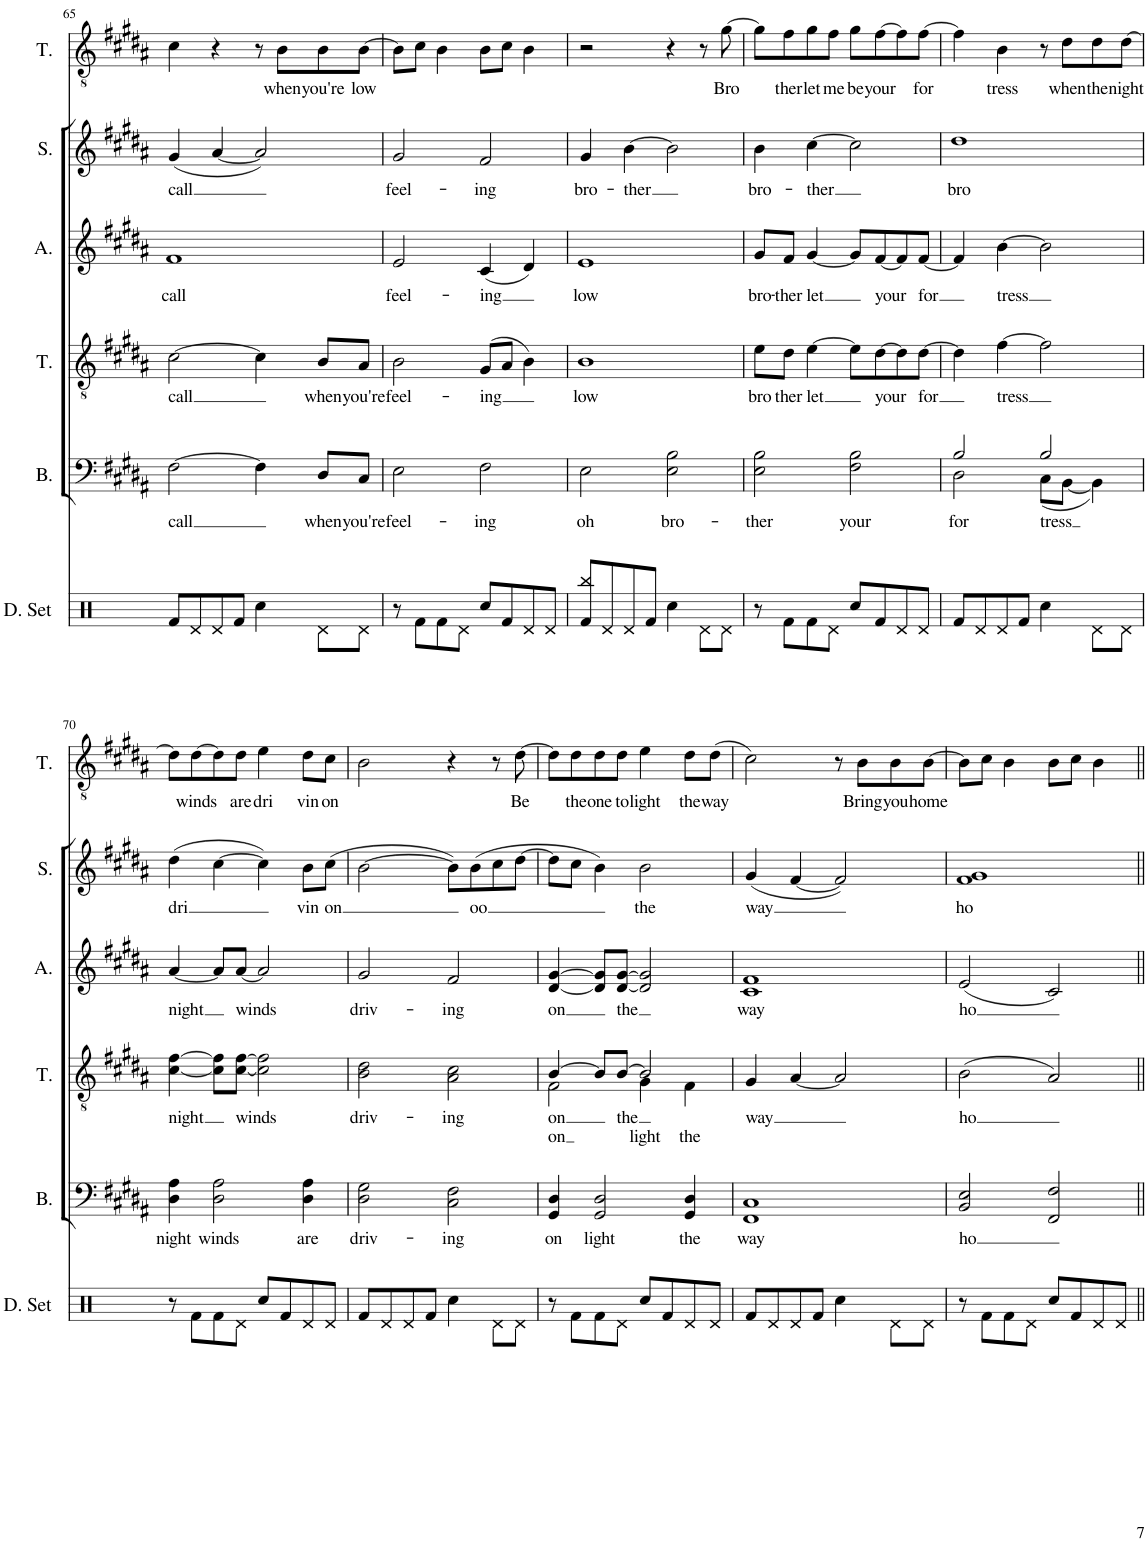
**kern	**text	**kern	**text	**text	**kern	**text	**kern	**text	**kern	**text
*part5	*part5	*part4	*part4	*part4	*part3	*part3	*part2	*part2	*part1	*part1
*staff5	*staff5	*staff4	*staff4	*staff4	*staff3	*staff3	*staff2	*staff2	*staff1	*staff1
*I"Bass	*	*I"Tenor	*	*	*I"Alto	*	*I"Soprano	*	*I"Solo	*
*I'B.	*	*I'T.	*	*	*I'A.	*	*I'S.	*	*	*
!!LO:PB:g=z
*clefF4	*	*clefGv2	*	*	*clefG2	*	*clefG2	*	*clefGv2	*
*k[f#c#g#d#a#]	*	*k[f#c#g#d#a#]	*	*	*k[f#c#g#d#a#]	*	*k[f#c#g#d#a#]	*	*k[f#c#g#d#a#]	*
*M2/2	*	*M2/2	*	*	*M2/2	*	*M2/2	*	*M2/2	*
=65	=65	=65	=65	=65	=65	=65	=65	=65	=65	=65
!	!LO:LY:b	!	!LO:LY:b	!	!	!LO:LY:b	!	!LO:LY:b	!	!
[2F#\	call	[2c#\	call	.	1f#	call	(4g#/	call	4c#\	.
.	.	.	.	.	.	.	[4a#/	.	4r	.
4F#\]	.	4c#\]	.	.	.	.	2a#/])	.	8r	.
!	!	!	!	!	!	!	!	!	!	!LO:LY:b
.	.	.	.	.	.	.	.	.	8B\L	when
!	!LO:LY:b	!	!LO:LY:b	!	!	!	!	!	!	!LO:LY:b
8D#/L	when	8B/L	when	.	.	.	.	.	8B\	you're
!	!LO:LY:b	!	!LO:LY:b	!	!	!	!	!	!	!LO:LY:b
8C#/J	you're	8A#/J	you're	.	.	.	.	.	[8B\J	low
=66	=66	=66	=66	=66	=66	=66	=66	=66	=66	=66
!	!LO:LY:b	!	!LO:LY:b	!	!	!LO:LY:b	!	!LO:LY:b	!	!
2E\	feel-	2B\	feel-	.	2e/	feel-	2g#/	feel-	8B\L]	.
.	.	.	.	.	.	.	.	.	8c#\J	.
.	.	.	.	.	.	.	.	.	4B\	.
!	!LO:LY:b	!	!LO:LY:b	!	!	!LO:LY:b	!	!LO:LY:b	!	!
2F#\	-ing	(8G#/L	-ing	.	(4c#/	-ing	2f#/	-ing	8B\L	.
.	.	8A#/J	.	.	.	.	.	.	8c#\J	.
.	.	4B\)	.	.	4d#/)	.	.	.	4B\	.
=67	=67	=67	=67	=67	=67	=67	=67	=67	=67	=67
!	!LO:LY:b	!	!LO:LY:b	!	!	!LO:LY:b	!	!LO:LY:b	!	!
2E\	oh	1B	low	.	1e	low	4g#/	bro-	2r	.
!	!	!	!	!	!	!	!	!LO:LY:b	!	!
.	.	.	.	.	.	.	[4b\	-ther	.	.
!	!LO:LY:b	!	!	!	!	!	!	!	!	!
2E\ 2B\	bro-	.	.	.	.	.	2b\]	.	4r	.
.	.	.	.	.	.	.	.	.	8r	.
!	!	!	!	!	!	!	!	!	!	!LO:LY:b
.	.	.	.	.	.	.	.	.	[8g#\	Bro
=68	=68	=68	=68	=68	=68	=68	=68	=68	=68	=68
!	!LO:LY:b	!	!LO:LY:b	!	!	!LO:LY:b	!	!LO:LY:b	!	!
2E\ 2B\	-ther	8e\L	bro	.	8g#/L	bro-	4b\	bro-	8g#\L]	.
!	!	!	!LO:LY:b	!	!	!LO:LY:b	!	!	!	!LO:LY:b
.	.	8d#\J	ther	.	8f#/J	-ther	.	.	8f#\	ther
!	!	!	!LO:LY:b	!	!	!LO:LY:b	!	!LO:LY:b	!	!LO:LY:b
.	.	[4e\	let	.	[4g#/	let	[4cc#\	-ther	8g#\	let
!	!	!	!	!	!	!	!	!	!	!LO:LY:b
.	.	.	.	.	.	.	.	.	8f#\J	me
!	!LO:LY:b	!	!	!	!	!	!	!	!	!LO:LY:b
2F#\ 2B\	your	8e\L]	.	.	8g#/L]	.	2cc#\]	.	8g#\L	be
!	!	!	!LO:LY:b	!	!	!LO:LY:b	!	!	!	!LO:LY:b
.	.	[8d#\	your	.	[8f#/	your	.	.	[8f#\	your
.	.	8d#\]	.	.	8f#/]	.	.	.	8f#\]	.
!	!	!	!LO:LY:b	!	!	!LO:LY:b	!	!	!	!LO:LY:b
.	.	[8d#\J	for	.	[8f#/J	for	.	.	[8f#\J	for
=69	=69	=69	=69	=69	=69	=69	=69	=69	=69	=69
!	!LO:LY:b	!	!	!	!	!	!	!LO:LY:b	!	!
*^	*	*	*	*	*	*	*	*	*	*
2B/	2D#\	for	4d#\]	.	.	4f#/]	.	1dd#	bro	4f#\]	.
!	!	!	!	!LO:LY:b	!	!	!LO:LY:b	!	!	!	!LO:LY:b
.	.	.	[4f#\	tress	.	[4b\	tress	.	.	4B\	tress
!	!	!LO:LY:b	!	!	!	!	!	!	!	!	!
2B/	(8C#\L	tress	2f#\]	.	.	2b\]	.	.	.	8r	.
!	!	!	!	!	!	!	!	!	!	!	!LO:LY:b
.	[8BB\J	.	.	.	.	.	.	.	.	8d#\L	when
!	!	!	!	!	!	!	!	!	!	!	!LO:LY:b
.	4BB\])	.	.	.	.	.	.	.	.	8d#\	the
!	!	!	!	!	!	!	!	!	!	!	!LO:LY:b
.	.	.	.	.	.	.	.	.	.	[8d#\J	night
*v	*v	*	*	*	*	*	*	*	*	*	*
!!LO:LB:g=z
=70	=70	=70	=70	=70	=70	=70	=70	=70	=70	=70
!	!LO:LY:b	!	!LO:LY:b	!	!	!LO:LY:b	!	!LO:LY:b	!	!
4D#\ 4A#\	night	[4c#\ [4f#\	night	.	[4a#/	night	(4dd#\	dri	8d#\L]	.
!	!	!	!	!	!	!	!	!	!	!LO:LY:b
.	.	.	.	.	.	.	.	.	[8d#\	winds
!	!LO:LY:b	!	!	!	!	!	!	!	!	!
2D#\ 2A#\	winds	8c#\] 8f#\]L	.	.	8a#/L]	.	[4cc#\	.	8d#\]	.
!	!	!	!LO:LY:b	!	!	!LO:LY:b	!	!	!	!LO:LY:b
.	.	[8c#\ [8f#\J	winds	.	[8a#/J	winds	.	.	8d#\J	are
!	!	!	!	!	!	!	!	!	!	!LO:LY:b
.	.	2c#\] 2f#\]	.	.	2a#/]	.	4cc#\])	.	4e\	dri
!	!LO:LY:b	!	!	!	!	!	!	!LO:LY:b	!	!LO:LY:b
4D#\ 4A#\	are	.	.	.	.	.	8b\L	vin	8d#\L	vin
!	!	!	!	!	!	!	!	!LO:LY:b	!	!LO:LY:b
.	.	.	.	.	.	.	(8cc#\J	on	8c#\J	on
=71	=71	=71	=71	=71	=71	=71	=71	=71	=71	=71
!	!LO:LY:b	!	!LO:LY:b	!	!	!LO:LY:b	!	!	!	!
2D#\ 2G#\	driv-	2B\ 2d#\	driv-	.	2g#/	driv-	[2b\	.	2B\	.
!	!LO:LY:b	!	!LO:LY:b	!	!	!LO:LY:b	!	!	!	!
2C#\ 2F#\	-ing	2A#\ 2c#\	-ing	.	2f#/	-ing	8b\L])	.	4r	.
!	!	!	!	!	!	!	!	!LO:LY:b	!	!
.	.	.	.	.	.	.	(8b\	oo	.	.
.	.	.	.	.	.	.	8cc#\	.	8r	.
!	!	!	!	!	!	!	!	!	!	!LO:LY:b
.	.	.	.	.	.	.	[8dd#\J	.	[8d#\	Be
=72	=72	=72	=72	=72	=72	=72	=72	=72	=72	=72
!	!LO:LY:b	!	!LO:LY:b	!	!	!	!	!	!	!
*	*	*^	*	*	*	*	*	*	*	*
!	!	!	!	!	!LO:LY:b	!	!LO:LY:b	!	!	!	!
4GG#/ 4D#/	on	[4B/	2F#\	.	on	[4d#/ [4g#/	on	8dd#\L]	.	8d#\L]	.
!	!	!	!	!	!	!	!	!	!	!	!LO:LY:b
.	.	.	.	.	.	.	.	8cc#\J	.	8d#\	the
!	!LO:LY:b	!	!	!	!	!	!	!	!	!	!LO:LY:b
2GG#/ 2D#/	light	8B/L]	.	.	.	8d#/] 8g#/]L	.	4b\)	.	8d#\	one
!	!	!	!	!LO:LY:b	!	!	!LO:LY:b	!	!	!	!LO:LY:b
.	.	[8B/J	.	the	.	[8d#/ [8g#/J	the	.	.	8d#\J	to
!	!	!	!	!	!LO:LY:b	!	!	!	!LO:LY:b	!	!LO:LY:b
.	.	2B/]	4G#\	.	light	2d#/] 2g#/]	.	2b\	the	4e\	light
!	!LO:LY:b	!	!	!	!LO:LY:b	!	!	!	!	!	!LO:LY:b
4GG#/ 4D#/	the	.	4F#\	.	the	.	.	.	.	8d#\L	the
!	!	!	!	!	!	!	!	!	!	!	!LO:LY:b
.	.	.	.	.	.	.	.	.	.	(8d#\J	way
*	*	*v	*v	*	*	*	*	*	*	*	*
=73	=73	=73	=73	=73	=73	=73	=73	=73	=73	=73
!	!LO:LY:b	!	!LO:LY:b	!	!	!LO:LY:b	!	!LO:LY:b	!	!
1FF# 1C#	way	4G#/	way	.	1c# 1f#	way	(4g#/	way	2c#\)	.
.	.	[4A#/	.	.	.	.	[4f#/	.	.	.
.	.	2A#/]	.	.	.	.	2f#/])	.	8r	.
!	!	!	!	!	!	!	!	!	!	!LO:LY:b
.	.	.	.	.	.	.	.	.	8B\L	Bring
!	!	!	!	!	!	!	!	!	!	!LO:LY:b
.	.	.	.	.	.	.	.	.	8B\	you
!	!	!	!	!	!	!	!	!	!	!LO:LY:b
.	.	.	.	.	.	.	.	.	[8B\J	home
=74	=74	=74	=74	=74	=74	=74	=74	=74	=74	=74
!	!LO:LY:b	!	!LO:LY:b	!	!	!LO:LY:b	!	!LO:LY:b	!	!
2BB/ 2E/	ho	(2B\	ho	.	(2e/	ho	1f# 1g#	ho	8B\L]	.
.	.	.	.	.	.	.	.	.	8c#\J	.
.	.	.	.	.	.	.	.	.	4B\	.
2FF#/ 2F#/	.	2A#/)	.	.	2c#/)	.	.	.	8B\L	.
.	.	.	.	.	.	.	.	.	8c#\J	.
.	.	.	.	.	.	.	.	.	4B\	.
=||	=||	=||	=||	=||	=||	=||	=||	=||	=||	=||
*-	*-	*-	*-	*-	*-	*-	*-	*-	*-	*-
